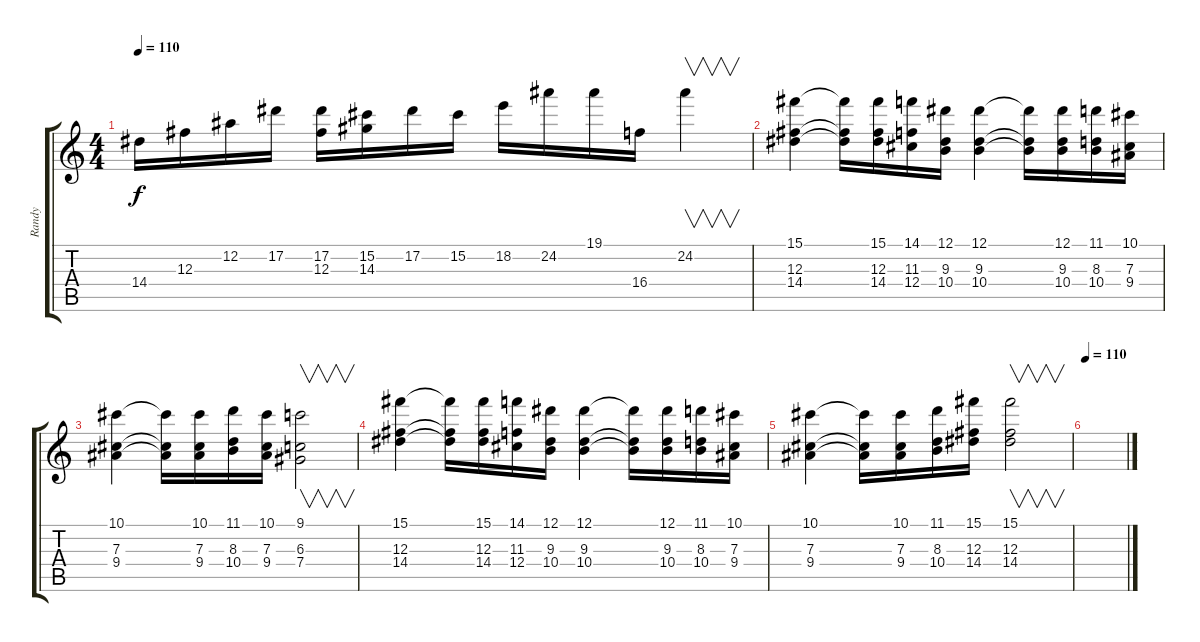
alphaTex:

\track ("Randy" "Randy") {instrument distortionguitar}
\staff {score tabs}
\tuning (Eb4 Bb3 Gb3 Db3 Ab2 Eb2) {hide}
\ts (4 4)
\tempo 110
\clef g2
\ks c
14.4.16{dy f} 12.3.16 12.2.16 17.2.16 (17.2 12.3).16 (15.2 14.3).16 17.2.16 15.2.16 18.2.16 24.2.16 19.1.16 16.4.16 24.2.4{v} |
(15.1 12.3 14.4).4 (15.1{t} 12.3{t} 14.4{t}).16 (15.1 12.3 14.4).16 (14.1 11.3 12.4).16 (12.1 9.3 10.4).16 (12.1 9.3 10.4).4 (12.1{t} 9.3{t} 10.4{t}).16 (12.1 9.3 10.4).16 (11.1 8.3 10.4).16 (10.1 7.3 9.4).16 |
(10.1 7.3 9.4).4 (10.1{t} 7.3{t} 9.4{t}).16 (10.1 7.3 9.4).16 (11.1 8.3 10.4).16 (10.1 7.3 9.4).16 (9.1 6.3 7.4).2{v} |
(15.1 12.3 14.4).4 (15.1{t} 12.3{t} 14.4{t}).16 (15.1 12.3 14.4).16 (14.1 11.3 12.4).16 (12.1 9.3 10.4).16 (12.1 9.3 10.4).4 (12.1{t} 9.3{t} 10.4{t}).16 (12.1 9.3 10.4).16 (11.1 8.3 10.4).16 (10.1 7.3 9.4).16 |
(10.1 7.3 9.4).4 (10.1{t} 7.3{t} 9.4{t}).16 (10.1 7.3 9.4).16 (11.1 8.3 10.4).16 (15.1 12.3 14.4).16 (15.1 12.3 14.4).2{v} |
\tempo 110
